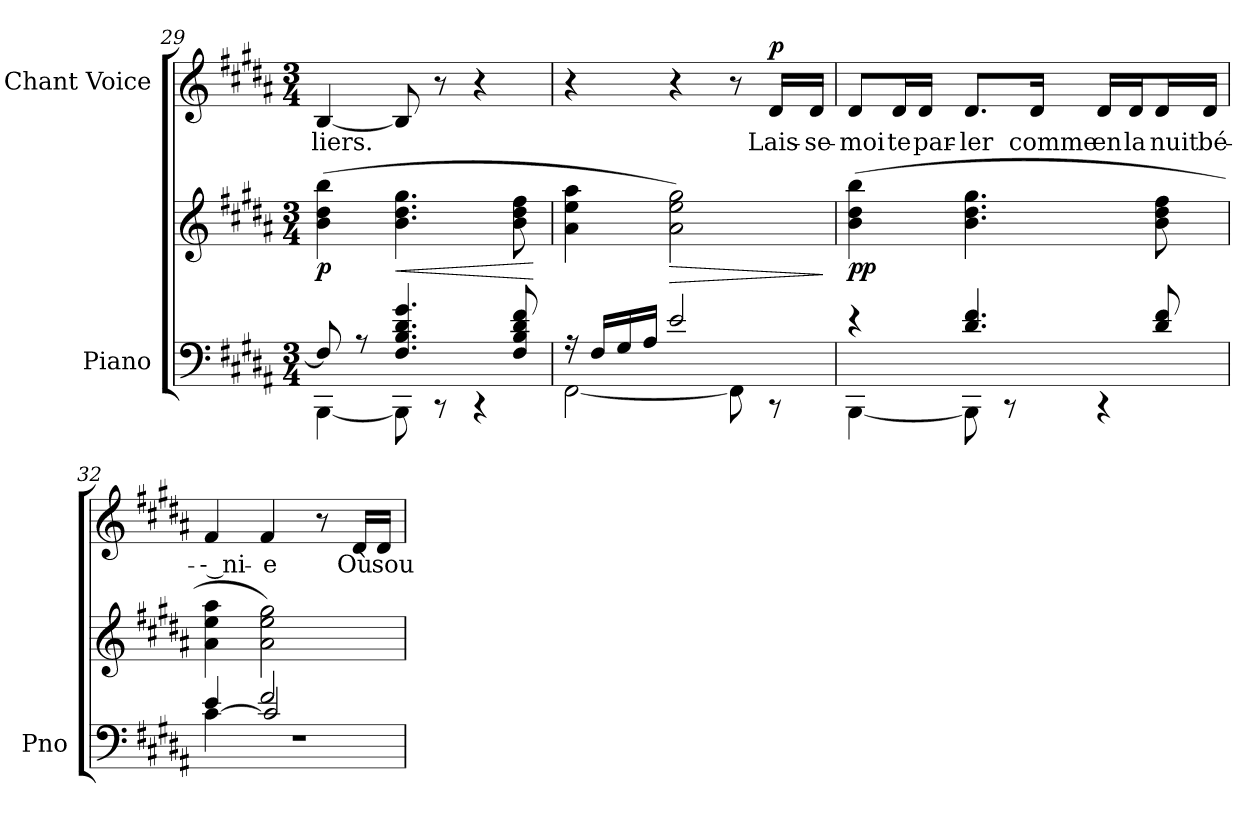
**kern	**kern	**dynam	**kern	**text	**dynam
*part2	*part2	*part2	*part1	*part1	*part1
*staff3	*staff2	*staff2/3	*staff1	*staff1	*staff1
*I"Piano	*	*	*I"Chant Voice	*	*
*I'Pno	*	*	*	*	*
*clefF4	*clefG2	*	*clefG2	*	*
*k[f#c#g#d#a#]	*k[f#c#g#d#a#]	*	*k[f#c#g#d#a#]	*	*
*M3/4	*M3/4	*	*M3/4	*	*
=29	=29	=29	=29	=29	=29
*^	*	*	*	*	*
!	!	!	!LO:DY:b	!	!	!
8F#/]	[4BBB\	(4b\ 4dd#\ 4bb\	p	[4B/	-liers.	.
8r	.	.	.	.	.	.
!	!	!	!LO:HP:b	!	!	!
4.F#/ 4.B/ 4.d#/ 4.g#/	8BBB\]	4.b\ 4.dd#\ 4.gg#\	<	8B/]	.	.
.	8r	.	.	8r	.	.
.	4r	.	.	4r	.	.
8F#/ 8B/ 8d#/ 8f#/	.	8b\ 8dd#\ 8ff#\	.	.	.	.
*v	*v	*	*	*	*	*
.	.	[	.	.	.
=30	=30	=30	=30	=30	=30
*^	*	*	*	*	*
16r	[2FF#\	4a#\ 4ee\ 4aa#\	.	4r	.	.
16F#/LL	.	.	.	.	.	.
16G#/	.	.	.	.	.	.
16A#/JJ	.	.	.	.	.	.
!	!	!	!LO:HP:b	!	!	!
2e/	.	2a#\ 2ee\ 2gg#\)	>	4r	.	.
.	8FF#\]	.	.	8r	.	.
!	!	!	!	!	!	!LO:DY:a
.	8r	.	.	16d#/LL	Lais-	p
.	.	.	.	16d#/JJ	-se-	.
*v	*v	*	*	*	*	*
.	.	]	.	.	.
=31	=31	=31	=31	=31	=31
*^	*	*	*	*	*
!	!	!	!LO:DY:b	!	!	!
4r	[4BBB\	(4b\ 4dd#\ 4bb\	pp	8d#/L	-moi	.
.	.	.	.	16d#/L	te	.
.	.	.	.	16d#/JJ	par-	.
4.d#/ 4.f#/	8BBB\]	4.b\ 4.dd#\ 4.gg#\	.	8.d#/L	-ler	.
.	8r	.	.	.	.	.
.	.	.	.	16d#/Jk	comme	.
.	4r	.	.	16d#/LL	en	.
.	.	.	.	16d#/J	la	.
8d#/ 8f#/	.	8b\ 8dd#\ 8ff#\	.	16d#/L	nuit	.
.	.	.	.	16d#/JJ	bé-	.
=32	=32	=32	=32	=32	=32	=32
*	*^	*	*	*	*	*
4e/	2.r	[4c#\	4a#\ 4ee\ 4aa#\	.	4f#/	-- ni-	.
2f#/	.	2c#/]	2a#\ 2ee\ 2gg#\)	.	4f#/	-e	.
.	.	.	.	.	8r	.	.
.	.	.	.	.	16d#/LL	Où	.
.	.	.	.	.	16d#/JJ	sou-	.
*v	*v	*v	*	*	*	*	*
=	=	=	=	=	=
*-	*-	*-	*-	*-	*-
